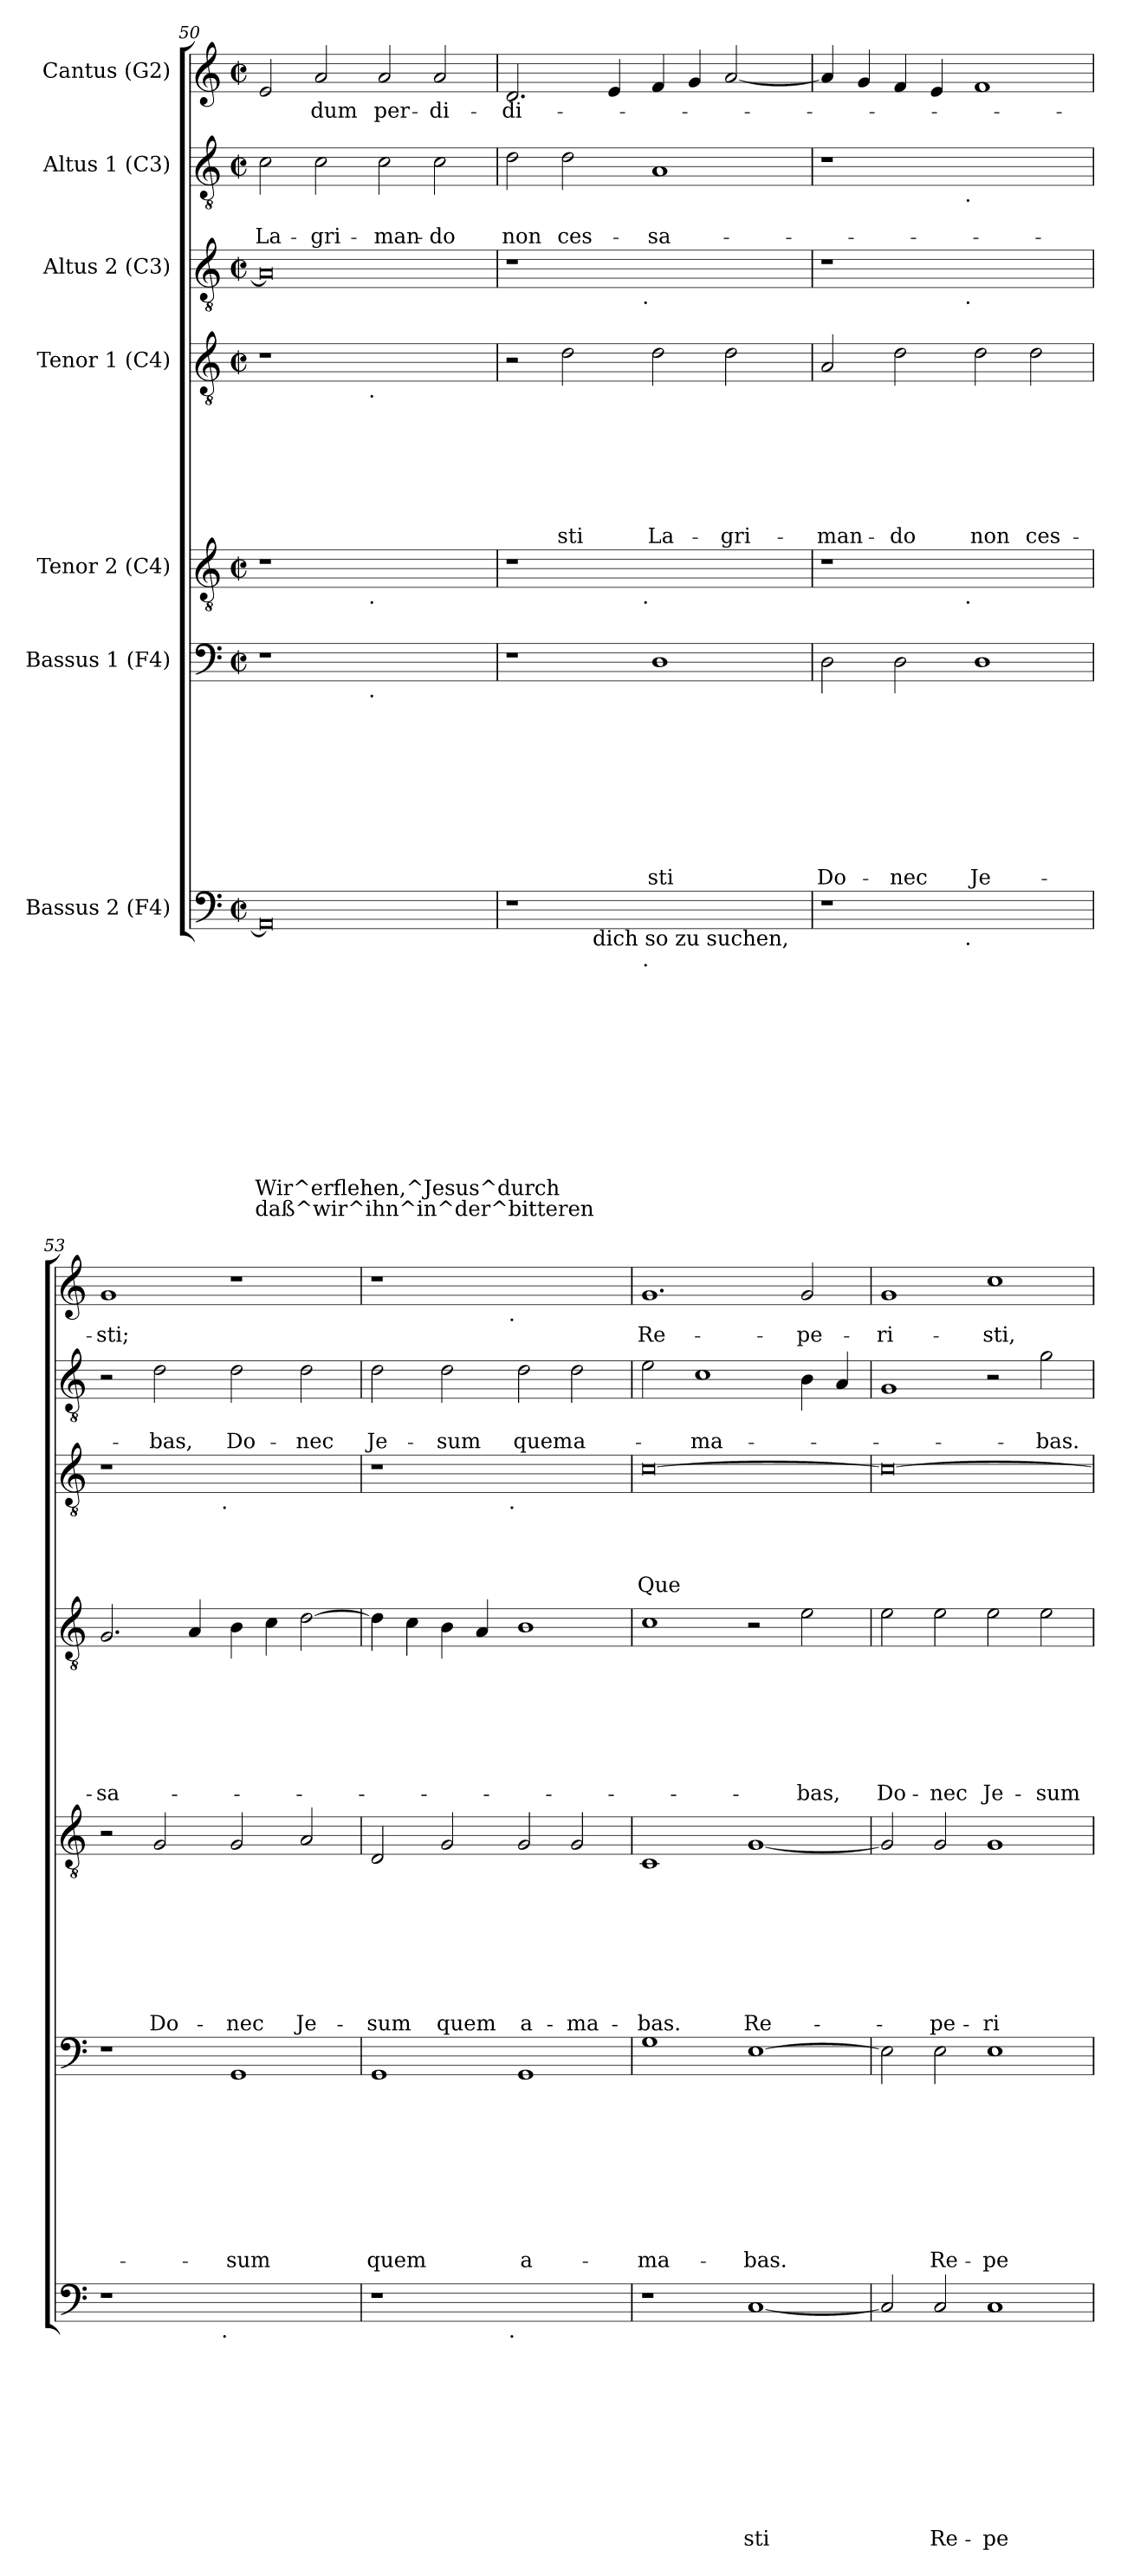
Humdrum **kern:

**kern	**text	**text	**text	**text	**text	**text	**text	**text	**text	**text	**text	**text	**kern	**text	**text	**text	**text	**text	**text	**text	**text	**text	**kern	**text	**text	**text	**text	**text	**text	**text	**text	**kern	**text	**text	**text	**text	**text	**text	**text	**kern	**text	**text	**text	**text	**kern	**text	**text	**kern	**text
*part7	*part7	*part7	*part7	*part7	*part7	*part7	*part7	*part7	*part7	*part7	*part7	*part7	*part6	*part6	*part6	*part6	*part6	*part6	*part6	*part6	*part6	*part6	*part5	*part5	*part5	*part5	*part5	*part5	*part5	*part5	*part5	*part4	*part4	*part4	*part4	*part4	*part4	*part4	*part4	*part3	*part3	*part3	*part3	*part3	*part2	*part2	*part2	*part1	*part1
*staff7	*staff7	*staff7	*staff7	*staff7	*staff7	*staff7	*staff7	*staff7	*staff7	*staff7	*staff7	*staff7	*staff6	*staff6	*staff6	*staff6	*staff6	*staff6	*staff6	*staff6	*staff6	*staff6	*staff5	*staff5	*staff5	*staff5	*staff5	*staff5	*staff5	*staff5	*staff5	*staff4	*staff4	*staff4	*staff4	*staff4	*staff4	*staff4	*staff4	*staff3	*staff3	*staff3	*staff3	*staff3	*staff2	*staff2	*staff2	*staff1	*staff1
*I"Bassus 2 (F4)	*	*	*	*	*	*	*	*	*	*	*	*	*I"Bassus 1 (F4)	*	*	*	*	*	*	*	*	*	*I"Tenor 2 (C4)	*	*	*	*	*	*	*	*	*I"Tenor 1 (C4)	*	*	*	*	*	*	*	*I"Altus 2 (C3)	*	*	*	*	*I"Altus 1 (C3)	*	*	*I"Cantus (G2)	*
*clefF4	*	*	*	*	*	*	*	*	*	*	*	*	*clefF4	*	*	*	*	*	*	*	*	*	*clefGv2	*	*	*	*	*	*	*	*	*clefGv2	*	*	*	*	*	*	*	*clefGv2	*	*	*	*	*clefGv2	*	*	*clefG2	*
*k[]	*	*	*	*	*	*	*	*	*	*	*	*	*k[]	*	*	*	*	*	*	*	*	*	*k[]	*	*	*	*	*	*	*	*	*k[]	*	*	*	*	*	*	*	*k[]	*	*	*	*	*k[]	*	*	*k[]	*
*C:	*	*	*	*	*	*	*	*	*	*	*	*	*C:	*	*	*	*	*	*	*	*	*	*C:	*	*	*	*	*	*	*	*	*C:	*	*	*	*	*	*	*	*C:	*	*	*	*	*C:	*	*	*C:	*
*M2/2	*	*	*	*	*	*	*	*	*	*	*	*	*M2/2	*	*	*	*	*	*	*	*	*	*M2/2	*	*	*	*	*	*	*	*	*M2/2	*	*	*	*	*	*	*	*M2/2	*	*	*	*	*M2/2	*	*	*M2/2	*
*met(c|)	*	*	*	*	*	*	*	*	*	*	*	*	*met(c|)	*	*	*	*	*	*	*	*	*	*met(c|)	*	*	*	*	*	*	*	*	*met(c|)	*	*	*	*	*	*	*	*met(c|)	*	*	*	*	*met(c|)	*	*	*met(c|)	*
=50	=50	=50	=50	=50	=50	=50	=50	=50	=50	=50	=50	=50	=50	=50	=50	=50	=50	=50	=50	=50	=50	=50	=50	=50	=50	=50	=50	=50	=50	=50	=50	=50	=50	=50	=50	=50	=50	=50	=50	=50	=50	=50	=50	=50	=50	=50	=50	=50	=50
!	!	!	!	!	!	!	!	!	!	!	!LO:LY:b	!LO:LY:b	!	!	!	!	!	!	!	!	!	!	!	!	!	!	!	!	!	!	!	!	!	!	!	!	!	!	!	!	!	!	!	!	!	!	!LO:LY:b	!	!
*	*	*	*	*	*	*	*	*	*	*	*	*	*^	*	*	*	*	*	*	*	*	*	*^	*	*	*	*	*	*	*	*	*^	*	*	*	*	*	*	*	*	*	*	*	*	*	*	*	*	*
0AA]	.	.	.	.	.	.	.	.	.	.	Wir^erflehen,^Jesus^durch	daß^wir^ihn^in^der^bitteren	1r	2ryy	.	.	.	.	.	.	.	.	.	1r	2ryy	.	.	.	.	.	.	.	.	1r	2ryy	.	.	.	.	.	.	.	0A]	.	.	.	.	2c\	.	-La-	2e/	.
!	!	!	!	!	!	!	!	!	!	!	!	!	!	!	!	!	!	!	!	!	!	!	!	!	!	!	!	!	!	!	!	!	!	!	!	!	!	!	!	!	!	!	!	!	!	!	!	!	!	!LO:LY:b	!	!LO:LY:b
.	.	.	.	.	.	.	.	.	.	.	.	.	.	4...ryy	.	.	.	.	.	.	.	.	.	.	4...ryy	.	.	.	.	.	.	.	.	.	4...ryy	.	.	.	.	.	.	.	.	.	.	.	.	2c\	.	-gri-	2a/	-dum
!	!	!	!	!	!	!	!	!	!	!	!	!	!	!	!	!	!	!	!	!	!	!	!	!	!	!	!	!	!	!	!	!	!	!	!LO:TX:b:t=.	!	!	!	!	!	!	!	!	!	!	!	!	!	!	!	!	!
!	!	!	!	!	!	!	!	!	!	!	!	!	!	!	!	!	!	!	!	!	!	!	!	!	!LO:TX:b:t=.	!	!	!	!	!	!	!	!	!	!	!	!	!	!	!	!	!	!	!	!	!	!	!	!	!	!	!
!	!	!	!	!	!	!	!	!	!	!	!	!	!	!LO:TX:b:t=.	!	!	!	!	!	!	!	!	!	!	!	!	!	!	!	!	!	!	!	!	!	!	!	!	!	!	!	!	!	!	!	!	!	!	!	!	!	!
.	.	.	.	.	.	.	.	.	.	.	.	.	.	1ryy	.	.	.	.	.	.	.	.	.	.	1ryy	.	.	.	.	.	.	.	.	.	1ryy	.	.	.	.	.	.	.	.	.	.	.	.	.	.	.	.	.
!	!	!	!	!	!	!	!	!	!	!	!	!	!	!	!	!	!	!	!	!	!	!	!	!	!	!	!	!	!	!	!	!	!	!	!	!	!	!	!	!	!	!	!	!	!	!	!	!	!	!LO:LY:b	!	!LO:LY:b
.	.	.	.	.	.	.	.	.	.	.	.	.	1ryy	.	.	.	.	.	.	.	.	.	.	1ryy	.	.	.	.	.	.	.	.	.	1ryy	.	.	.	.	.	.	.	.	.	.	.	.	.	2c\	.	-man-	2a/	per-
!	!	!	!	!	!	!	!	!	!	!	!	!	!	!	!	!	!	!	!	!	!	!	!	!	!	!	!	!	!	!	!	!	!	!	!	!	!	!	!	!	!	!	!	!	!	!	!	!	!	!LO:LY:b	!	!LO:LY:b
.	.	.	.	.	.	.	.	.	.	.	.	.	.	.	.	.	.	.	.	.	.	.	.	.	.	.	.	.	.	.	.	.	.	.	.	.	.	.	.	.	.	.	.	.	.	.	.	2c\	.	-do	2a/	-di-
.	.	.	.	.	.	.	.	.	.	.	.	.	.	32ryy	.	.	.	.	.	.	.	.	.	.	32ryy	.	.	.	.	.	.	.	.	.	32ryy	.	.	.	.	.	.	.	.	.	.	.	.	.	.	.	.	.
=51	=51	=51	=51	=51	=51	=51	=51	=51	=51	=51	=51	=51	=51	=51	=51	=51	=51	=51	=51	=51	=51	=51	=51	=51	=51	=51	=51	=51	=51	=51	=51	=51	=51	=51	=51	=51	=51	=51	=51	=51	=51	=51	=51	=51	=51	=51	=51	=51	=51	=51	=51	=51
!	!	!	!	!	!	!	!	!	!	!	!	!	!	!	!	!	!	!	!	!	!	!	!	!	!	!	!	!	!	!	!	!	!	!	!	!	!	!	!	!	!	!	!	!	!	!	!	!	!	!LO:LY:b	!	!LO:LY:b
*^	*	*	*	*	*	*	*	*	*	*	*	*	*	*	*	*	*	*	*	*	*	*	*	*	*	*	*	*	*	*	*	*	*	*	*	*	*	*	*	*	*	*	*^	*	*	*	*	*	*	*	*	*
*	*^	*	*	*	*	*	*	*	*	*	*	*	*	*v	*v	*	*	*	*	*	*	*	*	*	*	*	*	*	*	*	*	*	*	*	*v	*v	*	*	*	*	*	*	*	*	*	*	*	*	*	*	*	*	*	*
1r	2ryy	2ryy	.	.	.	.	.	.	.	.	.	.	.	.	1r	.	.	.	.	.	.	.	.	.	1r	2ryy	.	.	.	.	.	.	.	.	2r	.	.	.	.	.	.	.	1r	2ryy	.	.	.	.	2d\	.	non	2.d/	-di-
!	!	!	!	!	!	!	!	!	!	!	!	!	!	!	!	!	!	!	!	!	!	!	!	!	!	!	!	!	!	!	!	!	!	!	!	!	!	!	!	!	!	!LO:LY:b	!	!	!	!	!	!	!	!	!LO:LY:b	!	!
.	8.ryy	4...ryy	.	.	.	.	.	.	.	.	.	.	.	.	.	.	.	.	.	.	.	.	.	.	.	4...ryy	.	.	.	.	.	.	.	.	2d\	.	.	.	.	.	.	-sti	.	4...ryy	.	.	.	.	2d\	.	ces-	.	.
!	!LO:TX:b:t=dich so zu suchen,	!	!	!	!	!	!	!	!	!	!	!	!	!	!	!	!	!	!	!	!	!	!	!	!	!	!	!	!	!	!	!	!	!	!	!	!	!	!	!	!	!	!	!	!	!	!	!	!	!	!	!	!
.	1ryy	.	.	.	.	.	.	.	.	.	.	.	.	.	.	.	.	.	.	.	.	.	.	.	.	.	.	.	.	.	.	.	.	.	.	.	.	.	.	.	.	.	.	.	.	.	.	.	.	.	.	.	.
.	.	.	.	.	.	.	.	.	.	.	.	.	.	.	.	.	.	.	.	.	.	.	.	.	.	.	.	.	.	.	.	.	.	.	.	.	.	.	.	.	.	.	.	.	.	.	.	.	.	.	.	4e/	.
!	!	!	!	!	!	!	!	!	!	!	!	!	!	!	!	!	!	!	!	!	!	!	!	!	!	!	!	!	!	!	!	!	!	!	!	!	!	!	!	!	!	!	!	!LO:TX:b:t=.	!	!	!	!	!	!	!	!	!
!	!	!	!	!	!	!	!	!	!	!	!	!	!	!	!	!	!	!	!	!	!	!	!	!	!	!LO:TX:b:t=.	!	!	!	!	!	!	!	!	!	!	!	!	!	!	!	!	!	!	!	!	!	!	!	!	!	!	!
!	!	!LO:TX:b:t=.	!	!	!	!	!	!	!	!	!	!	!	!	!	!	!	!	!	!	!	!	!	!	!	!	!	!	!	!	!	!	!	!	!	!	!	!	!	!	!	!	!	!	!	!	!	!	!	!	!	!	!
.	.	1ryy	.	.	.	.	.	.	.	.	.	.	.	.	.	.	.	.	.	.	.	.	.	.	.	1ryy	.	.	.	.	.	.	.	.	.	.	.	.	.	.	.	.	.	1ryy	.	.	.	.	.	.	.	.	.
!	!	!	!	!	!	!	!	!	!	!	!	!	!	!	!	!	!	!	!	!	!	!	!	!LO:LY:b	!	!	!	!	!	!	!	!	!	!	!	!	!	!	!	!	!	!LO:LY:b	!	!	!	!	!	!	!	!	!LO:LY:b	!	!
1ryy	.	.	.	.	.	.	.	.	.	.	.	.	.	.	1D	.	.	.	.	.	.	.	.	-sti	1ryy	.	.	.	.	.	.	.	.	.	2d\	.	.	.	.	.	.	La-	1ryy	.	.	.	.	.	1A	.	-sa-	4f/	.
.	.	.	.	.	.	.	.	.	.	.	.	.	.	.	.	.	.	.	.	.	.	.	.	.	.	.	.	.	.	.	.	.	.	.	.	.	.	.	.	.	.	.	.	.	.	.	.	.	.	.	.	4g/	.
!	!	!	!	!	!	!	!	!	!	!	!	!	!	!	!	!	!	!	!	!	!	!	!	!	!	!	!	!	!	!	!	!	!	!	!	!	!	!	!	!	!	!LO:LY:b	!	!	!	!	!	!	!	!	!	!	!
.	.	.	.	.	.	.	.	.	.	.	.	.	.	.	.	.	.	.	.	.	.	.	.	.	.	.	.	.	.	.	.	.	.	.	2d\	.	.	.	.	.	.	-gri-	.	.	.	.	.	.	.	.	.	[<2a/	.
.	4ryy	.	.	.	.	.	.	.	.	.	.	.	.	.	.	.	.	.	.	.	.	.	.	.	.	.	.	.	.	.	.	.	.	.	.	.	.	.	.	.	.	.	.	.	.	.	.	.	.	.	.	.	.
.	16ryy	.	.	.	.	.	.	.	.	.	.	.	.	.	.	.	.	.	.	.	.	.	.	.	.	.	.	.	.	.	.	.	.	.	.	.	.	.	.	.	.	.	.	.	.	.	.	.	.	.	.	.	.
.	.	32ryy	.	.	.	.	.	.	.	.	.	.	.	.	.	.	.	.	.	.	.	.	.	.	.	32ryy	.	.	.	.	.	.	.	.	.	.	.	.	.	.	.	.	.	32ryy	.	.	.	.	.	.	.	.	.
=52	=52	=52	=52	=52	=52	=52	=52	=52	=52	=52	=52	=52	=52	=52	=52	=52	=52	=52	=52	=52	=52	=52	=52	=52	=52	=52	=52	=52	=52	=52	=52	=52	=52	=52	=52	=52	=52	=52	=52	=52	=52	=52	=52	=52	=52	=52	=52	=52	=52	=52	=52	=52	=52
!	!	!	!	!	!	!	!	!	!	!	!	!	!	!	!	!	!	!	!	!	!	!	!	!LO:LY:b	!	!	!	!	!	!	!	!	!	!	!	!	!	!	!	!	!	!LO:LY:b	!	!	!	!	!	!	!	!	!	!	!
*	*v	*v	*	*	*	*	*	*	*	*	*	*	*	*	*	*	*	*	*	*	*	*	*	*	*	*	*	*	*	*	*	*	*	*	*	*	*	*	*	*	*	*	*	*	*	*	*	*	*^	*	*	*	*
1r	2ryy	.	.	.	.	.	.	.	.	.	.	.	.	2D\	.	.	.	.	.	.	.	.	Do-	1r	2ryy	.	.	.	.	.	.	.	.	2A/	.	.	.	.	.	.	-man-	1r	2ryy	.	.	.	.	1r	2ryy	.	.	4a/]	.
.	.	.	.	.	.	.	.	.	.	.	.	.	.	.	.	.	.	.	.	.	.	.	.	.	.	.	.	.	.	.	.	.	.	.	.	.	.	.	.	.	.	.	.	.	.	.	.	.	.	.	.	4g/	.
!	!	!	!	!	!	!	!	!	!	!	!	!	!	!	!	!	!	!	!	!	!	!	!LO:LY:b	!	!	!	!	!	!	!	!	!	!	!	!	!	!	!	!	!	!LO:LY:b	!	!	!	!	!	!	!	!	!	!	!	!
.	4...ryy	.	.	.	.	.	.	.	.	.	.	.	.	2D\	.	.	.	.	.	.	.	.	-nec	.	4...ryy	.	.	.	.	.	.	.	.	2d\	.	.	.	.	.	.	-do	.	4...ryy	.	.	.	.	.	4...ryy	.	.	4f/	.
.	.	.	.	.	.	.	.	.	.	.	.	.	.	.	.	.	.	.	.	.	.	.	.	.	.	.	.	.	.	.	.	.	.	.	.	.	.	.	.	.	.	.	.	.	.	.	.	.	.	.	.	4e/	.
!	!	!	!	!	!	!	!	!	!	!	!	!	!	!	!	!	!	!	!	!	!	!	!	!	!	!	!	!	!	!	!	!	!	!	!	!	!	!	!	!	!	!	!	!	!	!	!	!	!LO:TX:b:t=.	!	!	!	!
!	!	!	!	!	!	!	!	!	!	!	!	!	!	!	!	!	!	!	!	!	!	!	!	!	!	!	!	!	!	!	!	!	!	!	!	!	!	!	!	!	!	!	!LO:TX:b:t=.	!	!	!	!	!	!	!	!	!	!
!	!	!	!	!	!	!	!	!	!	!	!	!	!	!	!	!	!	!	!	!	!	!	!	!	!LO:TX:b:t=.	!	!	!	!	!	!	!	!	!	!	!	!	!	!	!	!	!	!	!	!	!	!	!	!	!	!	!	!
!	!LO:TX:b:t=.	!	!	!	!	!	!	!	!	!	!	!	!	!	!	!	!	!	!	!	!	!	!	!	!	!	!	!	!	!	!	!	!	!	!	!	!	!	!	!	!	!	!	!	!	!	!	!	!	!	!	!	!
.	1ryy	.	.	.	.	.	.	.	.	.	.	.	.	.	.	.	.	.	.	.	.	.	.	.	1ryy	.	.	.	.	.	.	.	.	.	.	.	.	.	.	.	.	.	1ryy	.	.	.	.	.	1ryy	.	.	.	.
!	!	!	!	!	!	!	!	!	!	!	!	!	!	!	!	!	!	!	!	!	!	!	!LO:LY:b	!	!	!	!	!	!	!	!	!	!	!	!	!	!	!	!	!	!LO:LY:b	!	!	!	!	!	!	!	!	!	!	!	!
1ryy	.	.	.	.	.	.	.	.	.	.	.	.	.	1D	.	.	.	.	.	.	.	.	Je-	1ryy	.	.	.	.	.	.	.	.	.	2d\	.	.	.	.	.	.	non	1ryy	.	.	.	.	.	1ryy	.	.	.	1f	.
!	!	!	!	!	!	!	!	!	!	!	!	!	!	!	!	!	!	!	!	!	!	!	!	!	!	!	!	!	!	!	!	!	!	!	!	!	!	!	!	!	!LO:LY:b	!	!	!	!	!	!	!	!	!	!	!	!
.	.	.	.	.	.	.	.	.	.	.	.	.	.	.	.	.	.	.	.	.	.	.	.	.	.	.	.	.	.	.	.	.	.	2d\	.	.	.	.	.	.	ces-	.	.	.	.	.	.	.	.	.	.	.	.
.	32ryy	.	.	.	.	.	.	.	.	.	.	.	.	.	.	.	.	.	.	.	.	.	.	.	32ryy	.	.	.	.	.	.	.	.	.	.	.	.	.	.	.	.	.	32ryy	.	.	.	.	.	32ryy	.	.	.	.
=53	=53	=53	=53	=53	=53	=53	=53	=53	=53	=53	=53	=53	=53	=53	=53	=53	=53	=53	=53	=53	=53	=53	=53	=53	=53	=53	=53	=53	=53	=53	=53	=53	=53	=53	=53	=53	=53	=53	=53	=53	=53	=53	=53	=53	=53	=53	=53	=53	=53	=53	=53	=53	=53
!	!	!	!	!	!	!	!	!	!	!	!	!	!	!	!	!	!	!	!	!	!	!	!	!	!	!	!	!	!	!	!	!	!	!	!	!	!	!	!	!	!LO:LY:b	!	!	!	!	!	!	!	!	!	!	!	!LO:LY:b
*	*	*	*	*	*	*	*	*	*	*	*	*	*	*	*	*	*	*	*	*	*	*	*	*v	*v	*	*	*	*	*	*	*	*	*	*	*	*	*	*	*	*	*	*	*	*	*	*	*v	*v	*	*	*	*
1r	2ryy	.	.	.	.	.	.	.	.	.	.	.	.	1r	.	.	.	.	.	.	.	.	.	2r	.	.	.	.	.	.	.	.	2.G/	.	.	.	.	.	.	-sa-	1r	2ryy	.	.	.	.	2r	.	.	1g	-sti;
!	!	!	!	!	!	!	!	!	!	!	!	!	!	!	!	!	!	!	!	!	!	!	!	!	!	!	!	!	!	!	!	!LO:LY:b	!	!	!	!	!	!	!	!	!	!	!	!	!	!	!	!	!LO:LY:b	!	!
.	4...ryy	.	.	.	.	.	.	.	.	.	.	.	.	.	.	.	.	.	.	.	.	.	.	2G/	.	.	.	.	.	.	.	Do-	.	.	.	.	.	.	.	.	.	4...ryy	.	.	.	.	2d\	.	-bas,	.	.
.	.	.	.	.	.	.	.	.	.	.	.	.	.	.	.	.	.	.	.	.	.	.	.	.	.	.	.	.	.	.	.	.	4A/	.	.	.	.	.	.	.	.	.	.	.	.	.	.	.	.	.	.
!	!	!	!	!	!	!	!	!	!	!	!	!	!	!	!	!	!	!	!	!	!	!	!	!	!	!	!	!	!	!	!	!	!	!	!	!	!	!	!	!	!	!LO:TX:b:t=.	!	!	!	!	!	!	!	!	!
!	!LO:TX:b:t=.	!	!	!	!	!	!	!	!	!	!	!	!	!	!	!	!	!	!	!	!	!	!	!	!	!	!	!	!	!	!	!	!	!	!	!	!	!	!	!	!	!	!	!	!	!	!	!	!	!	!
.	1ryy	.	.	.	.	.	.	.	.	.	.	.	.	.	.	.	.	.	.	.	.	.	.	.	.	.	.	.	.	.	.	.	.	.	.	.	.	.	.	.	.	1ryy	.	.	.	.	.	.	.	.	.
!	!	!	!	!	!	!	!	!	!	!	!	!	!	!	!	!	!	!	!	!	!	!	!LO:LY:b	!	!	!	!	!	!	!	!	!LO:LY:b	!	!	!	!	!	!	!	!	!	!	!	!	!	!	!	!	!LO:LY:b	!	!
1ryy	.	.	.	.	.	.	.	.	.	.	.	.	.	1GG	.	.	.	.	.	.	.	.	-sum	2G/	.	.	.	.	.	.	.	-nec	4B\	.	.	.	.	.	.	.	1ryy	.	.	.	.	.	2d\	.	Do-	1r	.
.	.	.	.	.	.	.	.	.	.	.	.	.	.	.	.	.	.	.	.	.	.	.	.	.	.	.	.	.	.	.	.	.	4c\	.	.	.	.	.	.	.	.	.	.	.	.	.	.	.	.	.	.
!	!	!	!	!	!	!	!	!	!	!	!	!	!	!	!	!	!	!	!	!	!	!	!	!	!	!	!	!	!	!	!	!LO:LY:b	!	!	!	!	!	!	!	!	!	!	!	!	!	!	!	!	!LO:LY:b	!	!
.	.	.	.	.	.	.	.	.	.	.	.	.	.	.	.	.	.	.	.	.	.	.	.	2A/	.	.	.	.	.	.	.	Je-	[>2d\	.	.	.	.	.	.	.	.	.	.	.	.	.	2d\	.	-nec	.	.
.	32ryy	.	.	.	.	.	.	.	.	.	.	.	.	.	.	.	.	.	.	.	.	.	.	.	.	.	.	.	.	.	.	.	.	.	.	.	.	.	.	.	.	32ryy	.	.	.	.	.	.	.	.	.
=54	=54	=54	=54	=54	=54	=54	=54	=54	=54	=54	=54	=54	=54	=54	=54	=54	=54	=54	=54	=54	=54	=54	=54	=54	=54	=54	=54	=54	=54	=54	=54	=54	=54	=54	=54	=54	=54	=54	=54	=54	=54	=54	=54	=54	=54	=54	=54	=54	=54	=54	=54
!	!	!	!	!	!	!	!	!	!	!	!	!	!	!	!	!	!	!	!	!	!	!	!LO:LY:b	!	!	!	!	!	!	!	!	!LO:LY:b	!	!	!	!	!	!	!	!	!	!	!	!	!	!	!	!	!LO:LY:b	!	!
*	*	*	*	*	*	*	*	*	*	*	*	*	*	*	*	*	*	*	*	*	*	*	*	*	*	*	*	*	*	*	*	*	*	*	*	*	*	*	*	*	*	*	*	*	*	*	*	*	*	*^	*
1r	2ryy	.	.	.	.	.	.	.	.	.	.	.	.	1GG	.	.	.	.	.	.	.	.	quem	2D/	.	.	.	.	.	.	.	-sum	4d\]	.	.	.	.	.	.	.	1r	2ryy	.	.	.	.	2d\	.	Je-	1r	2ryy	.
.	.	.	.	.	.	.	.	.	.	.	.	.	.	.	.	.	.	.	.	.	.	.	.	.	.	.	.	.	.	.	.	.	4c\	.	.	.	.	.	.	.	.	.	.	.	.	.	.	.	.	.	.	.
!	!	!	!	!	!	!	!	!	!	!	!	!	!	!	!	!	!	!	!	!	!	!	!	!	!	!	!	!	!	!	!	!LO:LY:b	!	!	!	!	!	!	!	!	!	!	!	!	!	!	!	!	!LO:LY:b	!	!	!
.	4...ryy	.	.	.	.	.	.	.	.	.	.	.	.	.	.	.	.	.	.	.	.	.	.	2G/	.	.	.	.	.	.	.	quem	4B\	.	.	.	.	.	.	.	.	4...ryy	.	.	.	.	2d\	.	-sum	.	4...ryy	.
.	.	.	.	.	.	.	.	.	.	.	.	.	.	.	.	.	.	.	.	.	.	.	.	.	.	.	.	.	.	.	.	.	4A/	.	.	.	.	.	.	.	.	.	.	.	.	.	.	.	.	.	.	.
!	!	!	!	!	!	!	!	!	!	!	!	!	!	!	!	!	!	!	!	!	!	!	!	!	!	!	!	!	!	!	!	!	!	!	!	!	!	!	!	!	!	!	!	!	!	!	!	!	!	!	!LO:TX:b:t=.	!
!	!	!	!	!	!	!	!	!	!	!	!	!	!	!	!	!	!	!	!	!	!	!	!	!	!	!	!	!	!	!	!	!	!	!	!	!	!	!	!	!	!	!LO:TX:b:t=.	!	!	!	!	!	!	!	!	!	!
!	!LO:TX:b:t=.	!	!	!	!	!	!	!	!	!	!	!	!	!	!	!	!	!	!	!	!	!	!	!	!	!	!	!	!	!	!	!	!	!	!	!	!	!	!	!	!	!	!	!	!	!	!	!	!	!	!	!
.	1ryy	.	.	.	.	.	.	.	.	.	.	.	.	.	.	.	.	.	.	.	.	.	.	.	.	.	.	.	.	.	.	.	.	.	.	.	.	.	.	.	.	1ryy	.	.	.	.	.	.	.	.	1ryy	.
!	!	!	!	!	!	!	!	!	!	!	!	!	!	!	!	!	!	!	!	!	!	!	!LO:LY:b	!	!	!	!	!	!	!	!	!LO:LY:b	!	!	!	!	!	!	!	!	!	!	!	!	!	!	!	!	!LO:LY:b	!	!	!
1ryy	.	.	.	.	.	.	.	.	.	.	.	.	.	1GG	.	.	.	.	.	.	.	.	a-	2G/	.	.	.	.	.	.	.	a-	1B	.	.	.	.	.	.	.	1ryy	.	.	.	.	.	2d\	.	quem	1ryy	.	.
!	!	!	!	!	!	!	!	!	!	!	!	!	!	!	!	!	!	!	!	!	!	!	!	!	!	!	!	!	!	!	!	!LO:LY:b	!	!	!	!	!	!	!	!	!	!	!	!	!	!	!	!	!LO:LY:b	!	!	!
.	.	.	.	.	.	.	.	.	.	.	.	.	.	.	.	.	.	.	.	.	.	.	.	2G/	.	.	.	.	.	.	.	-ma-	.	.	.	.	.	.	.	.	.	.	.	.	.	.	2d\	.	a-	.	.	.
.	32ryy	.	.	.	.	.	.	.	.	.	.	.	.	.	.	.	.	.	.	.	.	.	.	.	.	.	.	.	.	.	.	.	.	.	.	.	.	.	.	.	.	32ryy	.	.	.	.	.	.	.	.	32ryy	.
!!LO:PB:g=z
=55	=55	=55	=55	=55	=55	=55	=55	=55	=55	=55	=55	=55	=55	=55	=55	=55	=55	=55	=55	=55	=55	=55	=55	=55	=55	=55	=55	=55	=55	=55	=55	=55	=55	=55	=55	=55	=55	=55	=55	=55	=55	=55	=55	=55	=55	=55	=55	=55	=55	=55	=55	=55
!	!	!	!	!	!	!	!	!	!	!	!	!	!	!	!	!	!	!	!	!	!	!	!LO:LY:b	!	!	!	!	!	!	!	!	!LO:LY:b	!	!	!	!	!	!	!	!	!	!	!	!	!	!LO:LY:b	!	!	!	!	!	!LO:LY:b
*v	*v	*	*	*	*	*	*	*	*	*	*	*	*	*	*	*	*	*	*	*	*	*	*	*	*	*	*	*	*	*	*	*	*	*	*	*	*	*	*	*	*v	*v	*	*	*	*	*	*	*	*v	*v	*
1r	.	.	.	.	.	.	.	.	.	.	.	.	1G	.	.	.	.	.	.	.	.	-ma-	1C	.	.	.	.	.	.	.	-bas.	1c	.	.	.	.	.	.	.	[>0c	.	.	.	Que	2e\	.	.	1.g	Re-
!	!	!	!	!	!	!	!	!	!	!	!	!	!	!	!	!	!	!	!	!	!	!	!	!	!	!	!	!	!	!	!	!	!	!	!	!	!	!	!	!	!	!	!	!	!	!	!LO:LY:b	!	!
.	.	.	.	.	.	.	.	.	.	.	.	.	.	.	.	.	.	.	.	.	.	.	.	.	.	.	.	.	.	.	.	.	.	.	.	.	.	.	.	.	.	.	.	.	1c	.	-ma-	.	.
!	!	!	!	!	!	!	!	!	!	!LO:LY:b	!	!	!	!	!	!	!	!	!	!	!	!LO:LY:b	!	!	!	!	!	!	!	!	!LO:LY:b	!	!	!	!	!	!	!	!	!	!	!	!	!	!	!	!	!	!
[<1C	.	.	.	.	.	.	.	.	.	-sti	.	.	[>1E	.	.	.	.	.	.	.	.	-bas.	[<1G	.	.	.	.	.	.	.	Re-	2r	.	.	.	.	.	.	.	.	.	.	.	.	.	.	.	.	.
!	!	!	!	!	!	!	!	!	!	!	!	!	!	!	!	!	!	!	!	!	!	!	!	!	!	!	!	!	!	!	!	!	!	!	!	!	!	!	!LO:LY:b	!	!	!	!	!	!	!	!	!	!LO:LY:b
.	.	.	.	.	.	.	.	.	.	.	.	.	.	.	.	.	.	.	.	.	.	.	.	.	.	.	.	.	.	.	.	2e\	.	.	.	.	.	.	-bas,	.	.	.	.	.	4B\	.	.	2g/	-pe-
.	.	.	.	.	.	.	.	.	.	.	.	.	.	.	.	.	.	.	.	.	.	.	.	.	.	.	.	.	.	.	.	.	.	.	.	.	.	.	.	.	.	.	.	.	4A/	.	.	.	.
=56	=56	=56	=56	=56	=56	=56	=56	=56	=56	=56	=56	=56	=56	=56	=56	=56	=56	=56	=56	=56	=56	=56	=56	=56	=56	=56	=56	=56	=56	=56	=56	=56	=56	=56	=56	=56	=56	=56	=56	=56	=56	=56	=56	=56	=56	=56	=56	=56	=56
!	!	!	!	!	!	!	!	!	!	!	!	!	!	!	!	!	!	!	!	!	!	!	!	!	!	!	!	!	!	!	!	!	!	!	!	!	!	!	!LO:LY:b	!	!	!	!	!	!	!	!	!	!LO:LY:b
2C/]	.	.	.	.	.	.	.	.	.	.	.	.	2E\]	.	.	.	.	.	.	.	.	.	2G/]	.	.	.	.	.	.	.	.	2e\	.	.	.	.	.	.	Do-	0c_	.	.	.	.	1G	.	.	1g	-ri-
!	!	!	!	!	!	!	!	!	!	!LO:LY:b	!	!	!	!	!	!	!	!	!	!	!	!LO:LY:b	!	!	!	!	!	!	!	!	!LO:LY:b	!	!	!	!	!	!	!	!LO:LY:b	!	!	!	!	!	!	!	!	!	!
2C/	.	.	.	.	.	.	.	.	.	Re-	.	.	2E\	.	.	.	.	.	.	.	.	Re-	2G/	.	.	.	.	.	.	.	-pe-	2e\	.	.	.	.	.	.	-nec	.	.	.	.	.	.	.	.	.	.
!	!	!	!	!	!	!	!	!	!	!LO:LY:b	!	!	!	!	!	!	!	!	!	!	!	!LO:LY:b	!	!	!	!	!	!	!	!	!LO:LY:b	!	!	!	!	!	!	!	!LO:LY:b	!	!	!	!	!	!	!	!	!	!LO:LY:b
1C	.	.	.	.	.	.	.	.	.	-pe-	.	.	1E	.	.	.	.	.	.	.	.	-pe-	1G	.	.	.	.	.	.	.	-ri-	2e\	.	.	.	.	.	.	Je-	.	.	.	.	.	2r	.	.	1cc	-sti,
!	!	!	!	!	!	!	!	!	!	!	!	!	!	!	!	!	!	!	!	!	!	!	!	!	!	!	!	!	!	!	!	!	!	!	!	!	!	!	!LO:LY:b	!	!	!	!	!	!	!	!LO:LY:b	!	!
.	.	.	.	.	.	.	.	.	.	.	.	.	.	.	.	.	.	.	.	.	.	.	.	.	.	.	.	.	.	.	.	2e\	.	.	.	.	.	.	-sum	.	.	.	.	.	2g\	.	-bas.	.	.
=	=	=	=	=	=	=	=	=	=	=	=	=	=	=	=	=	=	=	=	=	=	=	=	=	=	=	=	=	=	=	=	=	=	=	=	=	=	=	=	=	=	=	=	=	=	=	=	=	=
*-	*-	*-	*-	*-	*-	*-	*-	*-	*-	*-	*-	*-	*-	*-	*-	*-	*-	*-	*-	*-	*-	*-	*-	*-	*-	*-	*-	*-	*-	*-	*-	*-	*-	*-	*-	*-	*-	*-	*-	*-	*-	*-	*-	*-	*-	*-	*-	*-	*-
